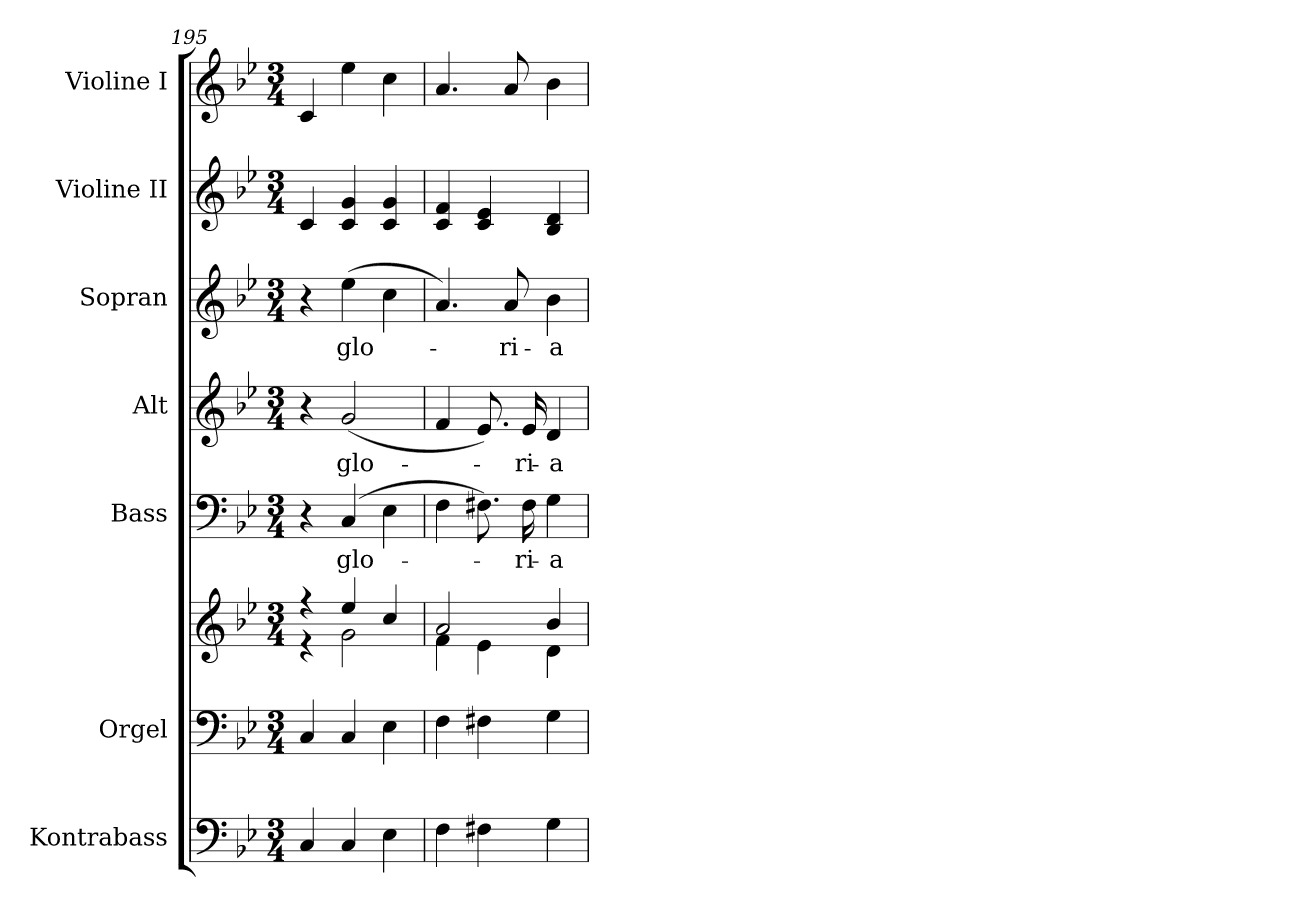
**kern	**kern	**kern	**kern	**text	**kern	**text	**kern	**text	**kern	**kern
*part7	*part6	*part6	*part5	*part5	*part4	*part4	*part3	*part3	*part2	*part1
*staff8	*staff7	*staff6	*staff5	*staff5	*staff4	*staff4	*staff3	*staff3	*staff2	*staff1
*I"Kontrabass	*I"Orgel	*	*I"Bass	*	*I"Alt	*	*I"Sopran	*	*I"Violine II	*I"Violine I
*I'Kb.	*I'Org.	*	*I'B	*	*I'A	*	*I'S	*	*I'Vl. II	*I'Vl. I
!!LO:PB:g=z
*clefF4	*clefF4	*clefG2	*clefF4	*	*clefG2	*	*clefG2	*	*clefG2	*clefG2
*ITrd7c12	*	*	*	*	*	*	*	*	*	*
*k[b-e-]	*k[b-e-]	*k[b-e-]	*k[b-e-]	*	*k[b-e-]	*	*k[b-e-]	*	*k[b-e-]	*k[b-e-]
*B-:	*B-:	*B-:	*B-:	*	*B-:	*	*B-:	*	*B-:	*B-:
*M3/4	*M3/4	*M3/4	*M3/4	*	*M3/4	*	*M3/4	*	*M3/4	*M3/4
=195	=195	=195	=195	=195	=195	=195	=195	=195	=195	=195
*	*	*^	*	*	*	*	*	*	*	*
4CC/	4C/	4r	4r	4r	.	4r	.	4r	.	4c/	4c/
!	!	!	!	!	!LO:LY:b	!	!LO:LY:b	!	!LO:LY:b	!	!
4CC/	4C/	4ee-/	2g\	(4C/	glo-	(<2g/	glo-	(>4ee-\	glo-	4c/ 4g/	4ee-\
4EE-\	4E-\	4cc/	.	4E-\	.	.	.	4cc\	.	4c/ 4g/	4cc\
=196	=196	=196	=196	=196	=196	=196	=196	=196	=196	=196	=196
4FF\	4F\	2a/	4f\	4F\	.	4f/	.	4.a/)	.	4c/ 4f/	4.a/
4FF#X\	4F#X\	.	4e-\	8.F#X\)	.	8.e-/)	.	.	.	4c/ 4e-/	.
!	!	!	!	!	!	!	!	!	!LO:LY:b	!	!
.	.	.	.	.	.	.	.	8a/	-ri-	.	8a/
!	!	!	!	!	!LO:LY:b	!	!LO:LY:b	!	!	!	!
.	.	.	.	16F#\	-ri-	16e-/	-ri-	.	.	.	.
!	!	!	!	!	!LO:LY:b	!	!LO:LY:b	!	!LO:LY:b	!	!
4GG\	4G\	4b-/	4d\	4G\	-a	4d/	-a	4b-\	-a	4B-/ 4d/	4b-\
*	*	*v	*v	*	*	*	*	*	*	*	*
=	=	=	=	=	=	=	=	=	=	=
*-	*-	*-	*-	*-	*-	*-	*-	*-	*-	*-
